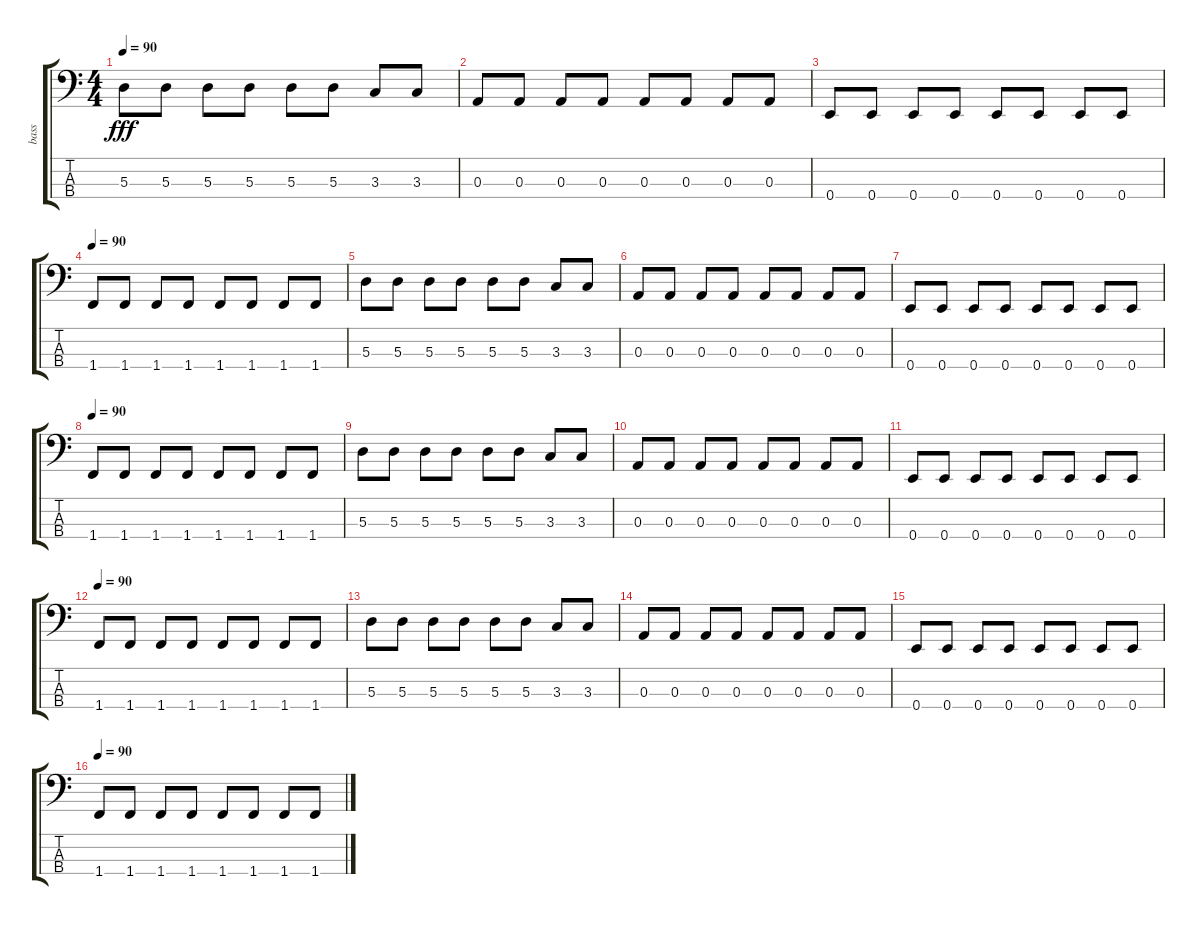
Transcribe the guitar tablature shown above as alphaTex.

\track ("bass" "bass") {instrument electricbassfinger}
\staff {score tabs}
\tuning (G2 D2 A1 E1) {hide}
\ts (4 4)
\tempo 90
\clef f4
\ks c
5.3.8{dy fff} 5.3.8 5.3.8 5.3.8 5.3.8 5.3.8 3.3.8 3.3.8 |
0.3.8 0.3.8 0.3.8 0.3.8 0.3.8 0.3.8 0.3.8 0.3.8 |
0.4.8 0.4.8 0.4.8 0.4.8 0.4.8 0.4.8 0.4.8 0.4.8 |
\tempo 90
1.4.8 1.4.8 1.4.8 1.4.8 1.4.8 1.4.8 1.4.8 1.4.8 |
5.3.8 5.3.8 5.3.8 5.3.8 5.3.8 5.3.8 3.3.8 3.3.8 |
0.3.8 0.3.8 0.3.8 0.3.8 0.3.8 0.3.8 0.3.8 0.3.8 |
0.4.8 0.4.8 0.4.8 0.4.8 0.4.8 0.4.8 0.4.8 0.4.8 |
\tempo 90
1.4.8 1.4.8 1.4.8 1.4.8 1.4.8 1.4.8 1.4.8 1.4.8 |
5.3.8 5.3.8 5.3.8 5.3.8 5.3.8 5.3.8 3.3.8 3.3.8 |
0.3.8 0.3.8 0.3.8 0.3.8 0.3.8 0.3.8 0.3.8 0.3.8 |
0.4.8 0.4.8 0.4.8 0.4.8 0.4.8 0.4.8 0.4.8 0.4.8 |
\tempo 90
1.4.8{volume 13} 1.4.8 1.4.8 1.4.8 1.4.8 1.4.8 1.4.8 1.4.8 |
5.3.8{volume 11} 5.3.8 5.3.8 5.3.8 5.3.8 5.3.8 3.3.8 3.3.8 |
0.3.8{volume 10} 0.3.8 0.3.8 0.3.8 0.3.8 0.3.8 0.3.8 0.3.8 |
0.4.8{volume 8} 0.4.8 0.4.8 0.4.8 0.4.8 0.4.8 0.4.8 0.4.8 |
\tempo 90
1.4.8{volume 6} 1.4.8 1.4.8 1.4.8 1.4.8 1.4.8 1.4.8 1.4.8
